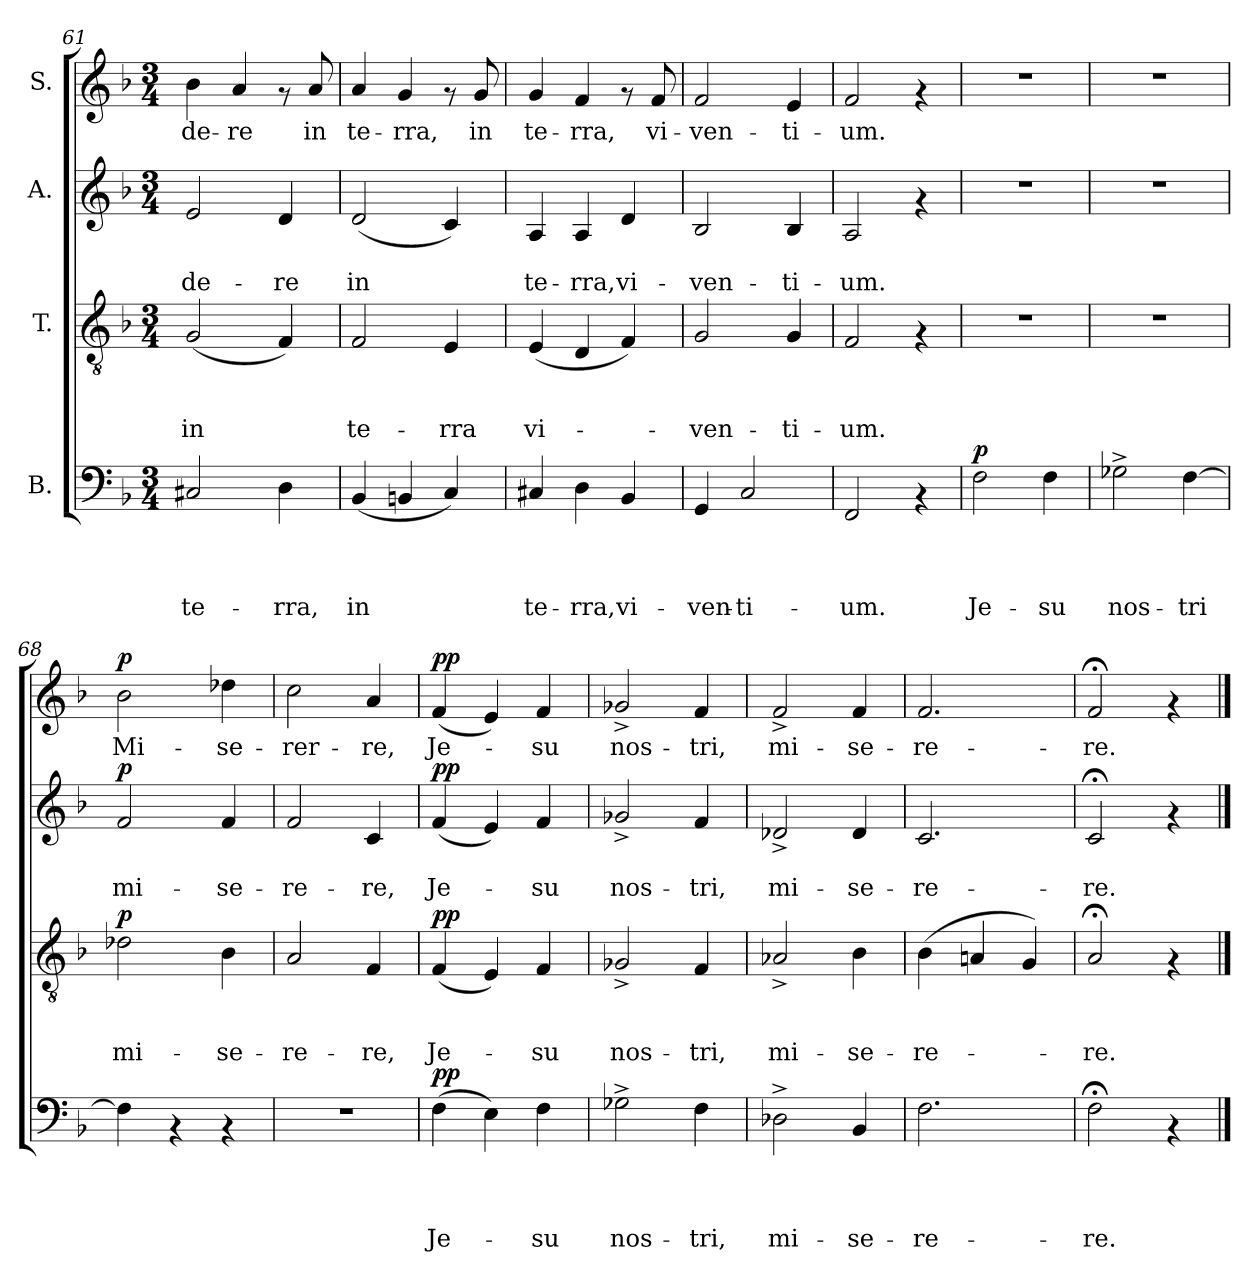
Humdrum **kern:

**kern	**text	**text	**text	**text	**dynam	**kern	**text	**text	**text	**dynam	**kern	**text	**text	**dynam	**kern	**text	**dynam
*part4	*part4	*part4	*part4	*part4	*part4	*part3	*part3	*part3	*part3	*part3	*part2	*part2	*part2	*part2	*part1	*part1	*part1
*staff4	*staff4	*staff4	*staff4	*staff4	*staff4	*staff3	*staff3	*staff3	*staff3	*staff3	*staff2	*staff2	*staff2	*staff2	*staff1	*staff1	*staff1
*I"B.	*	*	*	*	*	*I"T.	*	*	*	*	*I"A.	*	*	*	*I"S.	*	*
*clefF4	*	*	*	*	*	*clefGv2	*	*	*	*	*clefG2	*	*	*	*clefG2	*	*
*k[b-]	*	*	*	*	*	*k[b-]	*	*	*	*	*k[b-]	*	*	*	*k[b-]	*	*
*F:	*	*	*	*	*	*F:	*	*	*	*	*F:	*	*	*	*F:	*	*
*M3/4	*	*	*	*	*	*M3/4	*	*	*	*	*M3/4	*	*	*	*M3/4	*	*
=61	=61	=61	=61	=61	=61	=61	=61	=61	=61	=61	=61	=61	=61	=61	=61	=61	=61
!	!	!	!	!LO:LY:b	!	!	!	!	!LO:LY:b	!	!	!	!LO:LY:b	!	!	!LO:LY:b	!
2C#X/	.	.	.	te-	.	(>2G/	.	.	in	.	2e/	.	-de-	.	4b-\	-de-	.
!	!	!	!	!	!	!	!	!	!	!	!	!	!	!	!	!LO:LY:b	!
.	.	.	.	.	.	.	.	.	.	.	.	.	.	.	4a/	-re	.
!	!	!	!	!LO:LY:b	!	!	!	!	!	!	!	!	!LO:LY:b	!	!	!	!
4D\	.	.	.	-rra,	.	4F/)	.	.	.	.	4d/	.	-re	.	8rf	.	.
!	!	!	!	!	!	!	!	!	!	!	!	!	!	!	!	!LO:LY:b	!
.	.	.	.	.	.	.	.	.	.	.	.	.	.	.	8a/	in	.
=62	=62	=62	=62	=62	=62	=62	=62	=62	=62	=62	=62	=62	=62	=62	=62	=62	=62
!	!	!	!	!LO:LY:b	!	!	!	!	!LO:LY:b	!	!	!	!LO:LY:b	!	!	!LO:LY:b	!
(>4BB-/	.	.	.	in	.	2F/	.	.	te-	.	(>2d/	.	in	.	4a/	te-	.
!	!	!	!	!	!	!	!	!	!	!	!	!	!	!	!	!LO:LY:b	!
4BBn/	.	.	.	.	.	.	.	.	.	.	.	.	.	.	4g/	-rra,	.
!	!	!	!	!	!	!	!	!	!LO:LY:b	!	!	!	!	!	!	!	!
4C/)	.	.	.	.	.	4E/	.	.	-rra	.	4c/)	.	.	.	8rf	.	.
!	!	!	!	!	!	!	!	!	!	!	!	!	!	!	!	!LO:LY:b	!
.	.	.	.	.	.	.	.	.	.	.	.	.	.	.	8g/	in	.
=63	=63	=63	=63	=63	=63	=63	=63	=63	=63	=63	=63	=63	=63	=63	=63	=63	=63
!	!	!	!	!LO:LY:b	!	!	!	!	!LO:LY:b	!	!	!	!LO:LY:b	!	!	!LO:LY:b	!
4C#X/	.	.	.	te-	.	(>4E/	.	.	vi-	.	4A/	.	te-	.	4g/	te-	.
!	!	!	!	!LO:LY:b	!	!	!	!	!	!	!	!	!LO:LY:b	!	!	!LO:LY:b	!
4D\	.	.	.	-rra,	.	4D/	.	.	.	.	4A/	.	-rra,	.	4f/	-rra,	.
!	!	!	!	!LO:LY:b	!	!	!	!	!	!	!	!	!LO:LY:b	!	!	!	!
4BB-/	.	.	.	vi-	.	4F/)	.	.	.	.	4d/	.	vi-	.	8rf	.	.
!	!	!	!	!	!	!	!	!	!	!	!	!	!	!	!	!LO:LY:b	!
.	.	.	.	.	.	.	.	.	.	.	.	.	.	.	8f/	vi-	.
=64	=64	=64	=64	=64	=64	=64	=64	=64	=64	=64	=64	=64	=64	=64	=64	=64	=64
!	!	!	!	!LO:LY:b	!	!	!	!	!LO:LY:b	!	!	!	!LO:LY:b	!	!	!LO:LY:b	!
4GG/	.	.	.	-ven-	.	2G/	.	.	-ven-	.	2B-/	.	-ven-	.	2f/	-ven-	.
!	!	!	!	!LO:LY:b	!	!	!	!	!	!	!	!	!	!	!	!	!
2C/	.	.	.	-ti-	.	.	.	.	.	.	.	.	.	.	.	.	.
!	!	!	!	!	!	!	!	!	!LO:LY:b	!	!	!	!LO:LY:b	!	!	!LO:LY:b	!
.	.	.	.	.	.	4G/	.	.	-ti-	.	4B-/	.	-ti-	.	4e/	-ti-	.
=65	=65	=65	=65	=65	=65	=65	=65	=65	=65	=65	=65	=65	=65	=65	=65	=65	=65
!	!	!	!	!LO:LY:b	!	!	!	!	!LO:LY:b	!	!	!	!LO:LY:b	!	!	!LO:LY:b	!
2FF/	.	.	.	-um.	.	2F/	.	.	-um.	.	2A/	.	-um.	.	2f/	-um.	.
4rAA	.	.	.	.	.	4rF	.	.	.	.	4rf	.	.	.	4rf	.	.
!!LO:PB:g=z
=66	=66	=66	=66	=66	=66	=66	=66	=66	=66	=66	=66	=66	=66	=66	=66	=66	=66
!	!	!	!	!LO:LY:b	!LO:DY:a	!	!	!	!	!	!	!	!	!	!	!	!
2F\	.	.	.	Je-	p	2.r	.	.	.	.	2.r	.	.	.	2.r	.	.
!	!	!	!	!LO:LY:b	!	!	!	!	!	!	!	!	!	!	!	!	!
4F\	.	.	.	-su	.	.	.	.	.	.	.	.	.	.	.	.	.
=67	=67	=67	=67	=67	=67	=67	=67	=67	=67	=67	=67	=67	=67	=67	=67	=67	=67
!	!	!	!	!LO:LY:b	!	!	!	!	!	!	!	!	!	!	!	!	!
2G-X^>\	.	.	.	nos-	.	2.r	.	.	.	.	2.r	.	.	.	2.r	.	.
!	!	!	!	!LO:LY:b	!	!	!	!	!	!	!	!	!	!	!	!	!
[>4F\	.	.	.	-tri	.	.	.	.	.	.	.	.	.	.	.	.	.
=68	=68	=68	=68	=68	=68	=68	=68	=68	=68	=68	=68	=68	=68	=68	=68	=68	=68
!	!	!	!	!	!	!	!	!	!LO:LY:b	!LO:DY:a	!	!	!LO:LY:b	!LO:DY:a	!	!LO:LY:b	!LO:DY:a
4F\]	.	.	.	.	.	2d-X\	.	.	mi-	p	2f/	.	mi-	p	2b-\	Mi-	p
4rAA	.	.	.	.	.	.	.	.	.	.	.	.	.	.	.	.	.
!	!	!	!	!	!	!	!	!	!LO:LY:b	!	!	!	!LO:LY:b	!	!	!LO:LY:b	!
4rAA	.	.	.	.	.	4B-\	.	.	-se-	.	4f/	.	-se-	.	4dd-X\	-se-	.
=69	=69	=69	=69	=69	=69	=69	=69	=69	=69	=69	=69	=69	=69	=69	=69	=69	=69
!	!	!	!	!	!	!	!	!	!LO:LY:b	!	!	!	!LO:LY:b	!	!	!LO:LY:b	!
2.r	.	.	.	.	.	2A/	.	.	-re-	.	2f/	.	-re-	.	2cc\	-rer-	.
!	!	!	!	!	!	!	!	!	!LO:LY:b	!	!	!	!LO:LY:b	!	!	!LO:LY:b	!
.	.	.	.	.	.	4F/	.	.	-re,	.	4c/	.	-re,	.	4a/	-re,	.
=70	=70	=70	=70	=70	=70	=70	=70	=70	=70	=70	=70	=70	=70	=70	=70	=70	=70
!	!	!	!	!LO:LY:b	!LO:DY:a	!	!	!	!LO:LY:b	!LO:DY:a	!	!	!LO:LY:b	!LO:DY:a	!	!LO:LY:b	!LO:DY:a
(>4F\	.	.	.	Je-	pp	(<4F/	.	.	Je-	pp	(<4f/	.	Je-	pp	(<4f/	Je-	pp
4E\)	.	.	.	.	.	4E/)	.	.	.	.	4e/)	.	.	.	4e/)	.	.
!	!	!	!	!LO:LY:b	!	!	!	!	!LO:LY:b	!	!	!	!LO:LY:b	!	!	!LO:LY:b	!
4F\	.	.	.	-su	.	4F/	.	.	-su	.	4f/	.	-su	.	4f/	-su	.
=71	=71	=71	=71	=71	=71	=71	=71	=71	=71	=71	=71	=71	=71	=71	=71	=71	=71
!	!	!	!	!LO:LY:b	!	!	!	!	!LO:LY:b	!	!	!	!LO:LY:b	!	!	!LO:LY:b	!
2G-X^>\	.	.	.	nos-	.	2G-X^</	.	.	nos-	.	2g-X^</	.	nos-	.	2g-X^</	nos-	.
!	!	!	!	!LO:LY:b	!	!	!	!	!LO:LY:b	!	!	!	!LO:LY:b	!	!	!LO:LY:b	!
4F\	.	.	.	-tri,	.	4F/	.	.	-tri,	.	4f/	.	-tri,	.	4f/	-tri,	.
=72	=72	=72	=72	=72	=72	=72	=72	=72	=72	=72	=72	=72	=72	=72	=72	=72	=72
!	!	!	!	!LO:LY:b	!	!	!	!	!LO:LY:b	!	!	!	!LO:LY:b	!	!	!LO:LY:b	!
2D-X^>\	.	.	.	mi-	.	2A-X^</	.	.	mi-	.	2d-X^</	.	mi-	.	2f^</	mi-	.
!	!	!	!	!LO:LY:b	!	!	!	!	!LO:LY:b	!	!	!	!LO:LY:b	!	!	!LO:LY:b	!
4BB-/	.	.	.	-se-	.	4B-\	.	.	-se-	.	4d-/	.	-se-	.	4f/	-se-	.
=73	=73	=73	=73	=73	=73	=73	=73	=73	=73	=73	=73	=73	=73	=73	=73	=73	=73
!	!	!	!	!LO:LY:b	!	!	!	!	!LO:LY:b	!	!	!	!LO:LY:b	!	!	!LO:LY:b	!
2.F\	.	.	.	-re-	.	(>4B-\	.	.	-re-	.	2.c/	.	-re-	.	2.f/	-re-	.
.	.	.	.	.	.	4An/	.	.	.	.	.	.	.	.	.	.	.
.	.	.	.	.	.	4G/)	.	.	.	.	.	.	.	.	.	.	.
=74	=74	=74	=74	=74	=74	=74	=74	=74	=74	=74	=74	=74	=74	=74	=74	=74	=74
!	!	!	!	!LO:LY:b	!	!	!	!	!LO:LY:b	!	!	!	!LO:LY:b	!	!	!LO:LY:b	!
2F;<\	.	.	.	-re.	.	2A;</	.	.	-re.	.	2c;</	.	-re.	.	2f;</	-re.	.
4rAA	.	.	.	.	.	4rF	.	.	.	.	4rf	.	.	.	4rf	.	.
==	==	==	==	==	==	==	==	==	==	==	==	==	==	==	==	==	==
*-	*-	*-	*-	*-	*-	*-	*-	*-	*-	*-	*-	*-	*-	*-	*-	*-	*-
